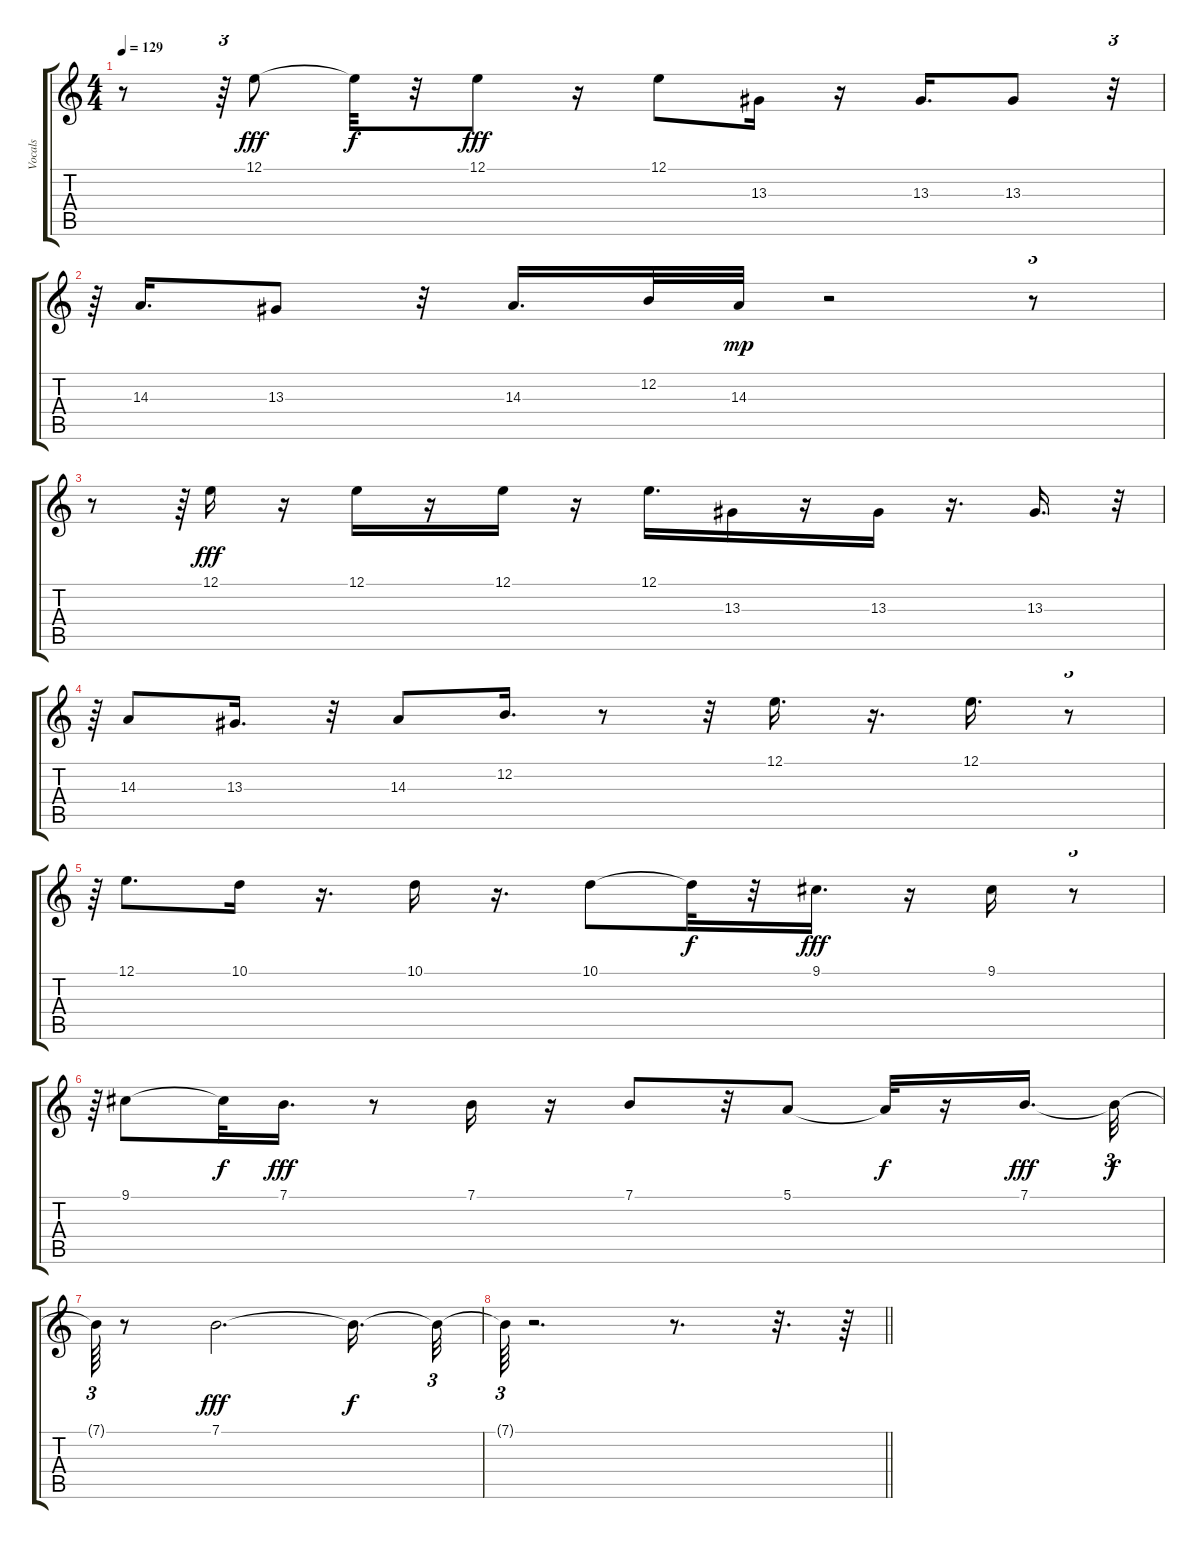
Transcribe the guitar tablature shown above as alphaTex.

\track ("Vocals" "Vocals") {instrument flute}
\staff {score tabs}
\tuning (E4 B3 G3 D3 A2 E2) {hide}
\ts (4 4)
\tempo 129
\clef g2
\ks c
r.8{dy f} r.64{tu (3 2)} 12.1.8{dy fff} 12.1{t}.32{dy f} r.32 12.1.8{dy fff} r.16 12.1.8 13.3.16 r.16 13.3.16{d} 13.3.8 r.32{tu (3 2)} |
r.64{tu (3 2)} 14.3.16{d} 13.3.8 r.32 14.3.16{d} 12.2.32 14.3.32{dy mp} r.2 r.8{tu (3 2)} |
r.8 r.64{tu (3 2)} 12.1.16{dy fff} r.16 12.1.16 r.16 12.1.16 r.16 12.1.16{d} 13.3.16 r.16 13.3.16 r.16{d} 13.3.16{d} r.32{tu (3 2)} |
r.64{tu (3 2)} 14.3.8 13.3.16{d} r.32 14.3.8 12.2.16{d} r.8 r.32 12.1.16{d} r.16{d} 12.1.16{d} r.8{tu (3 2)} |
r.64{tu (3 2)} 12.1.8{d} 10.1.16 r.16{d} 10.1.16 r.16{d} 10.1.8 10.1{t}.32{dy f} r.32 9.1.16{d dy fff} r.16 9.1.16 r.8{tu (3 2)} |
r.64{tu (3 2)} 9.1.8 9.1{t}.32{dy f} 7.1.16{d dy fff} r.8 7.1.16 r.16 7.1.8 r.32 5.1.8 5.1{t}.32{dy f} r.16 7.1.16{d dy fff} 7.1{t}.32{tu (3 2) dy f} |
7.1{t}.64{tu (3 2)} r.8 7.1.2{d dy fff} 7.1{t}.16{d dy f} 7.1{t}.32{tu (3 2)} |
\barLineRight lightlight
7.1{t}.64{tu (3 2)} r.2{d} r.8{d} r.32{d} r.64
